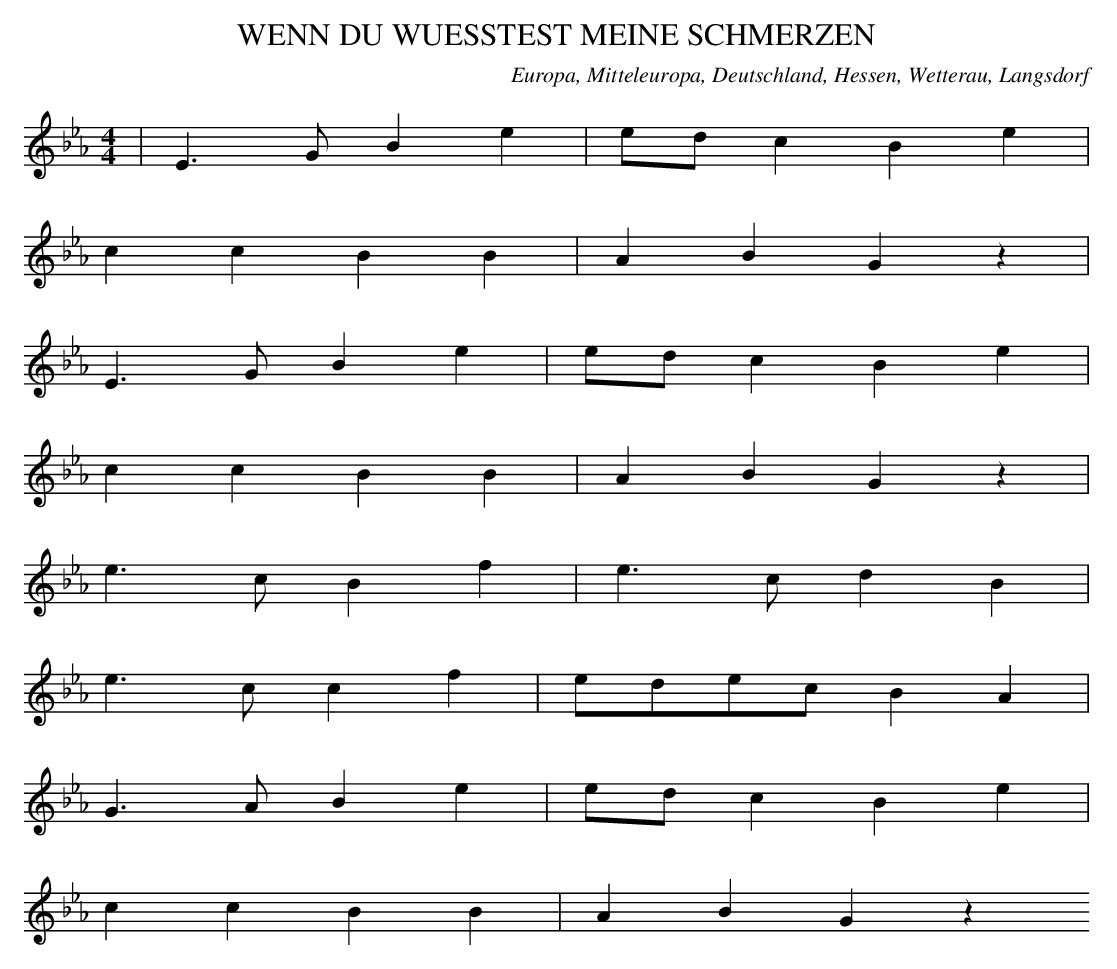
X:1
T: WENN DU WUESSTEST MEINE SCHMERZEN
O: Europa, Mitteleuropa, Deutschland, Hessen, Wetterau, Langsdorf
M: 4/4
L: 1/8
K: Eb
 | E3GB2e2 | edc2B2e2 |
c2c2B2B2 | A2B2G2z2 |
E3GB2e2 | edc2B2e2 |
c2c2B2B2 | A2B2G2z2 |
e3cB2f2 | e3cd2B2 |
e3cc2f2 | edecB2A2 |
G3AB2e2 | edc2B2e2 |
c2c2B2B2 | A2B2G2z2
